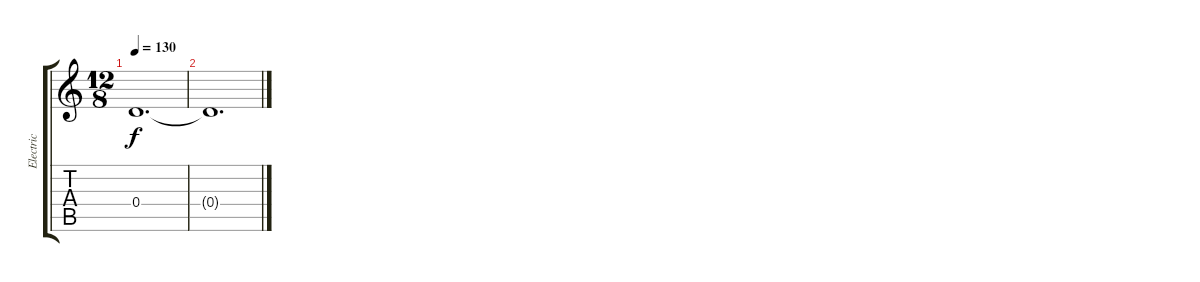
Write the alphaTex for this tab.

\track ("Electric" "Electric") {instrument distortionguitar}
\staff {score tabs}
\tuning (E4 B3 G3 D3 A2 E2) {hide}
\ts (12 8)
\tempo 130
\clef g2
\ks c
0.4.1{d dy f} |
0.4{t}.1{d}
